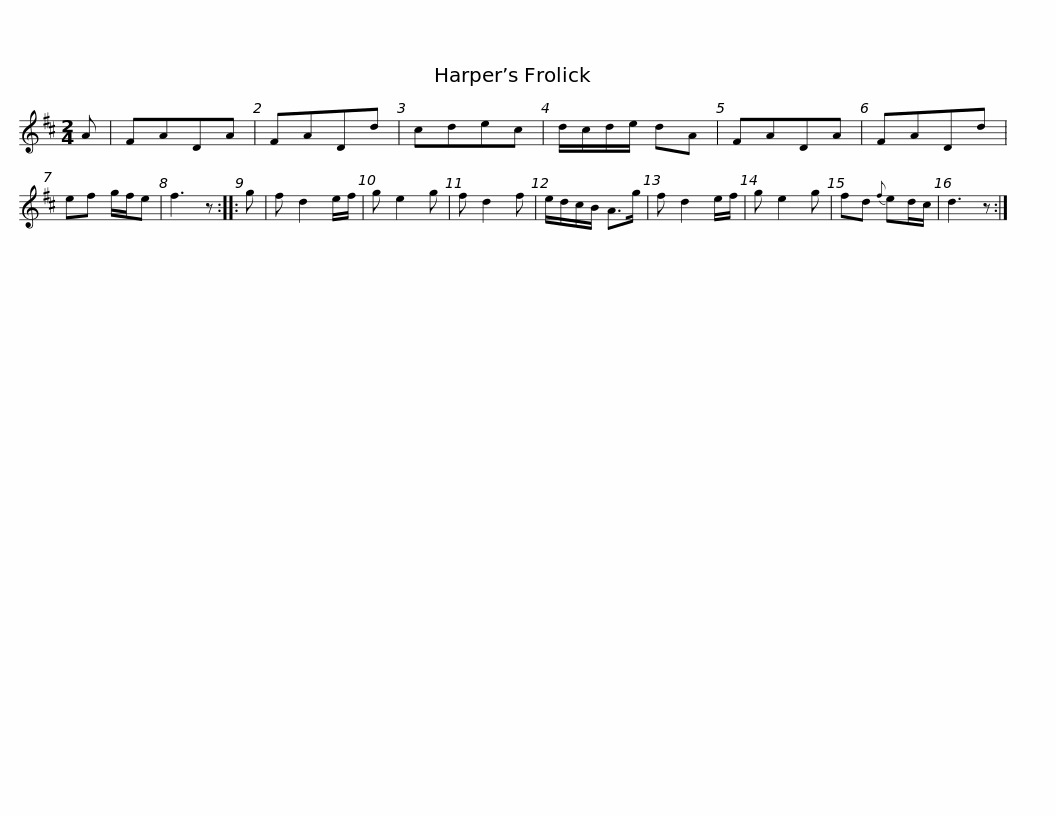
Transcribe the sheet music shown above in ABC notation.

X:1
L:1/8
M:2/4
I:linebreak $
K:D
V:1 treble
V:1
 A | FADA | FADd | cdec | d/c/d/e/ dA | %5
 FADA | FADd | ef g/f/e | f3 z :: g | %10
 f d2 e/f/ |$ g e2 g | f d2 f | e/d/c/B/ A>g | f d2 e/f/ | %15
 g e2 g | fd{f} ed/c/ | d3 z :| %18
